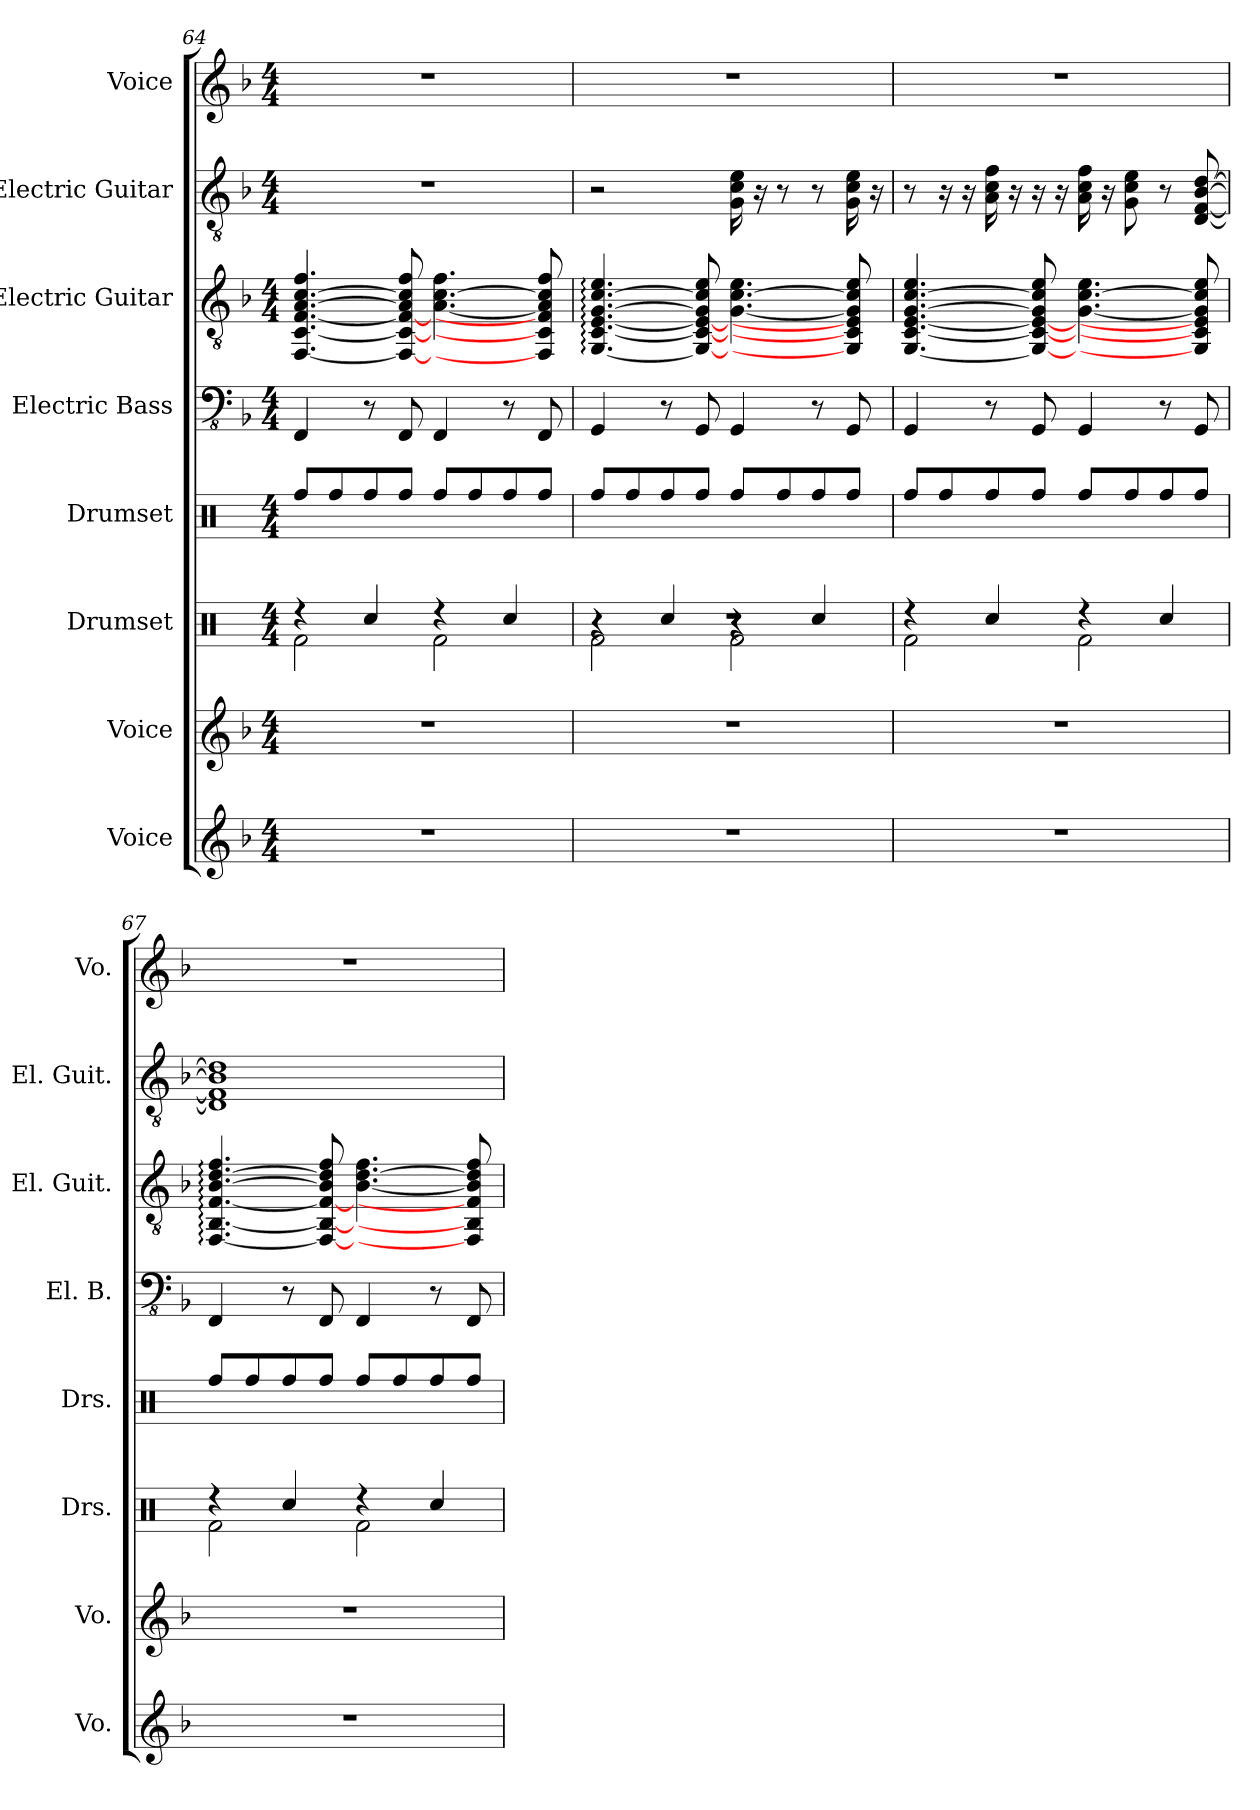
**kern	**kern	**kern	**kern	**kern	**kern	**kern	**kern
*part8	*part7	*part6	*part5	*part4	*part3	*part2	*part1
*staff8	*staff7	*staff6	*staff5	*staff4	*staff3	*staff2	*staff1
*I"Voice	*I"Voice	*I"Drumset	*I"Drumset	*I"Electric Bass	*I"Electric Guitar	*I"Electric Guitar	*I"Voice
*I'Vo.	*I'Vo.	*I'Drs.	*I'Drs.	*I'El. B.	*I'El. Guit.	*I'El. Guit.	*I'Vo.
*clefG2	*clefG2	*clefX	*clefX	*clefFv4	*clefGv2	*clefGv2	*clefG2
*k[b-]	*k[b-]	*k[]	*k[]	*k[b-]	*k[b-]	*k[b-]	*k[b-]
*M4/4	*M4/4	*M4/4	*M4/4	*M4/4	*M4/4	*M4/4	*M4/4
=64	=64	=64	=64	=64	=64	=64	=64
*	*	*^	*	*	*	*	*
1r	1r	4r	2Rf\	8Rff/L	4FFF/	[4.FF/ [4.C/ [4.F/ [4.A/ [4.c/ 4.f/	1r	1r
.	.	.	.	8Rff/	.	.	.	.
.	.	4Rcc/	.	8Rff/	8r	.	.	.
.	.	.	.	8Rff/J	8FFF/	8FF/_ 8C/_ 8F/_ 8A/] 8c/] 8f/	.	.
.	.	4r	2Rf\	8Rff/L	4FFF/	[4.A\ [4.c\ 4.f\	.	.
.	.	.	.	8Rff/	.	.	.	.
.	.	4Rcc/	.	8Rff/	8r	.	.	.
.	.	.	.	8Rff/J	8FFF/	8FF/] 8C/] 8F/] 8A/] 8c/] 8f/	.	.
=65	=65	=65	=65	=65	=65	=65	=65	=65
*	*	*	*^	*	*	*	*	*
1r	1r	4r	2Rf\	1r	8Rff/L	4GGG/	[4.GG/: [4.C/: [4.E/: [4.G/: [4.c/: 4.e/:	2r	1r
.	.	.	.	.	8Rff/	.	.	.	.
.	.	4Rcc/	.	.	8Rff/	8r	.	.	.
.	.	.	.	.	8Rff/J	8GGG/	8GG/_ 8C/_ 8E/_ 8G/] 8c/] 8e/	.	.
.	.	4r	2Rf\	.	8Rff/L	4GGG/	[4.G\ [4.c\ 4.e\	16G\ 16c\ 16e\	.
.	.	.	.	.	.	.	.	16r	.
.	.	.	.	.	8Rff/	.	.	8r	.
.	.	4Rcc/	.	.	8Rff/	8r	.	8r	.
.	.	.	.	.	8Rff/J	8GGG/	8GG/] 8C/] 8E/] 8G/] 8c/] 8e/	16G\ 16c\ 16e\	.
.	.	.	.	.	.	.	.	16r	.
*	*	*	*v	*v	*	*	*	*	*
=66	=66	=66	=66	=66	=66	=66	=66	=66
1r	1r	4r	2Rf\	8Rff/L	4GGG/	[4.GG/ [4.C/ [4.E/ [4.G/ [4.c/ 4.e/	8r	1r
.	.	.	.	8Rff/	.	.	16r	.
.	.	.	.	.	.	.	16r	.
.	.	4Rcc/	.	8Rff/	8r	.	16A\ 16c\ 16f\	.
.	.	.	.	.	.	.	16r	.
.	.	.	.	8Rff/J	8GGG/	8GG/_ 8C/_ 8E/_ 8G/] 8c/] 8e/	16r	.
.	.	.	.	.	.	.	16r	.
.	.	4r	2Rf\	8Rff/L	4GGG/	[4.G\ [4.c\ 4.e\	16A\ 16c\ 16f\	.
.	.	.	.	.	.	.	16r	.
.	.	.	.	8Rff/	.	.	8G\ 8c\ 8e\	.
.	.	4Rcc/	.	8Rff/	8r	.	8r	.
.	.	.	.	8Rff/J	8GGG/	8GG/] 8C/] 8E/] 8G/] 8c/] 8e/	[8D/ [8F/ [8B-/ [8d/	.
!!LO:PB:g=z
=67	=67	=67	=67	=67	=67	=67	=67	=67
1r	1r	4r	2Rf\	8Rff/L	4FFF/	[4.FF/: [4.BB-/: [4.F/: [4.B-/: [4.d/: 4.f/:	1D] 1F] 1B-] 1d]	1r
.	.	.	.	8Rff/	.	.	.	.
.	.	4Rcc/	.	8Rff/	8r	.	.	.
.	.	.	.	8Rff/J	8FFF/	8FF/_ 8BB-/_ 8F/_ 8B-/] 8d/] 8f/	.	.
.	.	4r	2Rf\	8Rff/L	4FFF/	[4.B-\ [4.d\ 4.f\	.	.
.	.	.	.	8Rff/	.	.	.	.
.	.	4Rcc/	.	8Rff/	8r	.	.	.
.	.	.	.	8Rff/J	8FFF/	8FF/] 8BB-/] 8F/] 8B-/] 8d/] 8f/	.	.
*	*	*v	*v	*	*	*	*	*
=	=	=	=	=	=	=	=
*-	*-	*-	*-	*-	*-	*-	*-
